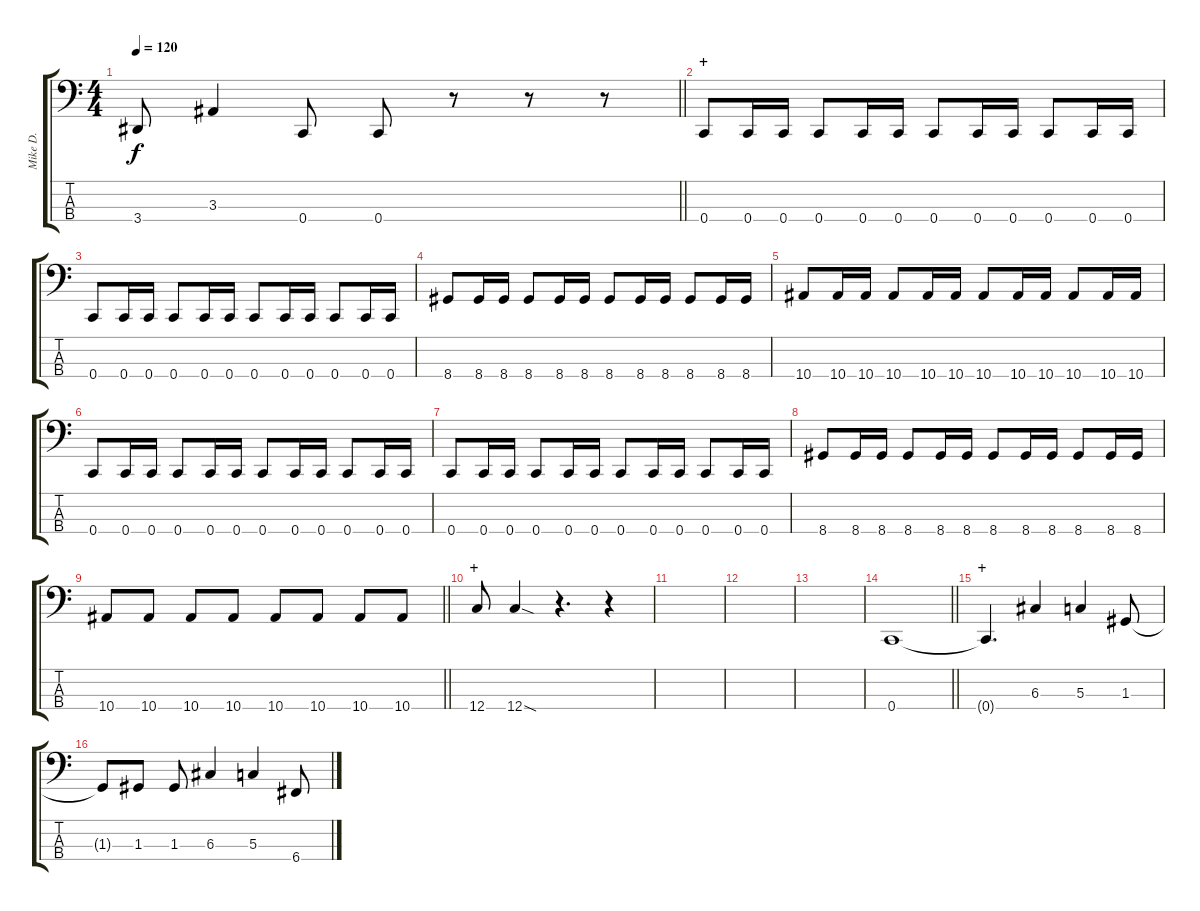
\track ("Mike D." "Mike D.") {instrument electricbassfinger}
\staff {score tabs}
\tuning (F2 C2 G1 C1) {hide}
\ts (4 4)
\tempo 120
\clef f4
\barLineRight lightlight
\ks c
3.4{t}.8{dy f} 3.3.4 0.4.8 0.4.8 r.8 r.8 r.8 |
\section ("" "+")
0.4.8 0.4.16 0.4.16 0.4.8 0.4.16 0.4.16 0.4.8 0.4.16 0.4.16 0.4.8 0.4.16 0.4.16 |
0.4.8 0.4.16 0.4.16 0.4.8 0.4.16 0.4.16 0.4.8 0.4.16 0.4.16 0.4.8 0.4.16 0.4.16 |
8.4.8 8.4.16 8.4.16 8.4.8 8.4.16 8.4.16 8.4.8 8.4.16 8.4.16 8.4.8 8.4.16 8.4.16 |
10.4.8 10.4.16 10.4.16 10.4.8 10.4.16 10.4.16 10.4.8 10.4.16 10.4.16 10.4.8 10.4.16 10.4.16 |
0.4.8 0.4.16 0.4.16 0.4.8 0.4.16 0.4.16 0.4.8 0.4.16 0.4.16 0.4.8 0.4.16 0.4.16 |
0.4.8 0.4.16 0.4.16 0.4.8 0.4.16 0.4.16 0.4.8 0.4.16 0.4.16 0.4.8 0.4.16 0.4.16 |
8.4.8 8.4.16 8.4.16 8.4.8 8.4.16 8.4.16 8.4.8 8.4.16 8.4.16 8.4.8 8.4.16 8.4.16 |
\barLineRight lightlight
10.4.8 10.4.8 10.4.8 10.4.8 10.4.8 10.4.8 10.4.8 10.4.8 |
\section ("" "+")
12.4.8 12.4{sod}.4 r.4{d} r.4 |
|
|
|
\barLineRight lightlight
0.4.1 |
\section ("" "+")
0.4{t}.4{d} 6.3.4 5.3.4 1.3.8 |
1.3{t}.8 1.3.8 1.3.8 6.3.4 5.3.4 6.4.8
